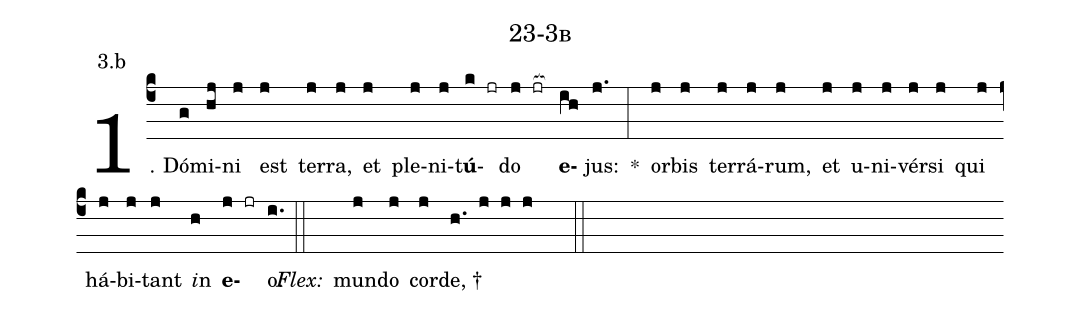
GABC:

name: 23-3b;
annotation: 3.b;
%%
(c4)1. Dó(g)mi(hj)ni(j) est(j) ter(j)ra,(j) et(j) ple(j)ni(j)t<b>ú</b>(k jr)do(j jr[ocb:1{]) <b>e</b>(ih[ocb:0}])jus:(j.) *(:) or(j)bis(j) ter(j)rá(j)rum,(j) et(j) u(j)ni(j)vér(j)si(j) qui(j) há(j)bi(j)tant(j) <i>i</i>n(h) <b>e</b>(j jr)o.(i.) (::)
<i>Flex:</i>()  mun(j)do(j) cor(j)de, †(h. j j j  ::)
